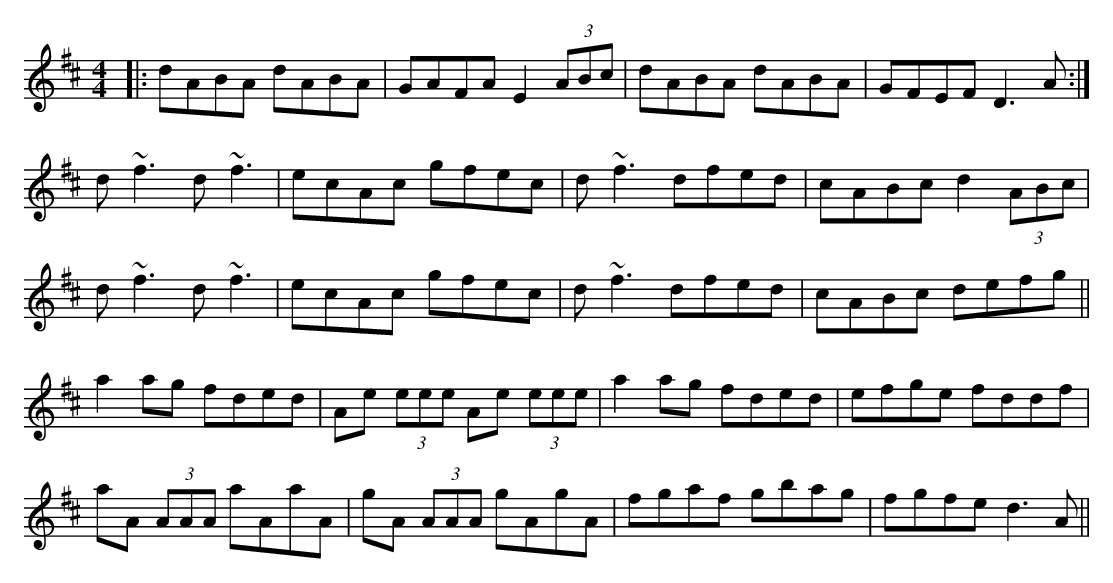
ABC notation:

X:1
M:4/4
K:D
|:dABA dABA|GAFA E2(3ABc|dABA dABA|GFEF D3 A:|
d~f3 d~f3|ecAc gfec|d~f3 dfed|cABc d2 (3ABc|
d~f3 d~f3|ecAc gfec|d~f3 dfed|cABc defg||
a2 ag fded|Ae (3eee Ae (3eee|a2 ag fded|efge fddf|
aA (3AAA aAaA|gA (3AAA gAgA|fgaf gbag|fgfe d3 A||
